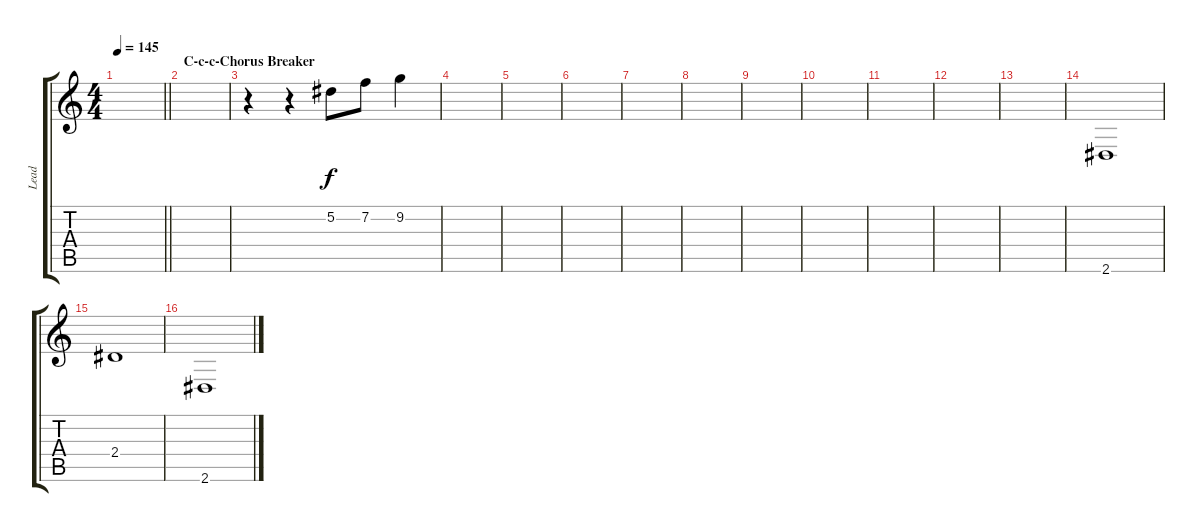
\track ("Lead" "Lead") {instrument overdrivenguitar}
\staff {score tabs}
\tuning (Eb4 Bb3 Gb3 Db3 Ab2 Db2) {hide}
\ts (4 4)
\tempo 145
\clef g2
\barLineRight lightlight
\ks c
|
\section ("" "C-c-c-Chorus Breaker")
|
r.4 r.4 5.2.8 7.2.8 9.2.4 |
|
|
|
|
|
|
|
|
|
|
2.6.1 |
2.4.1 |
2.6.1
